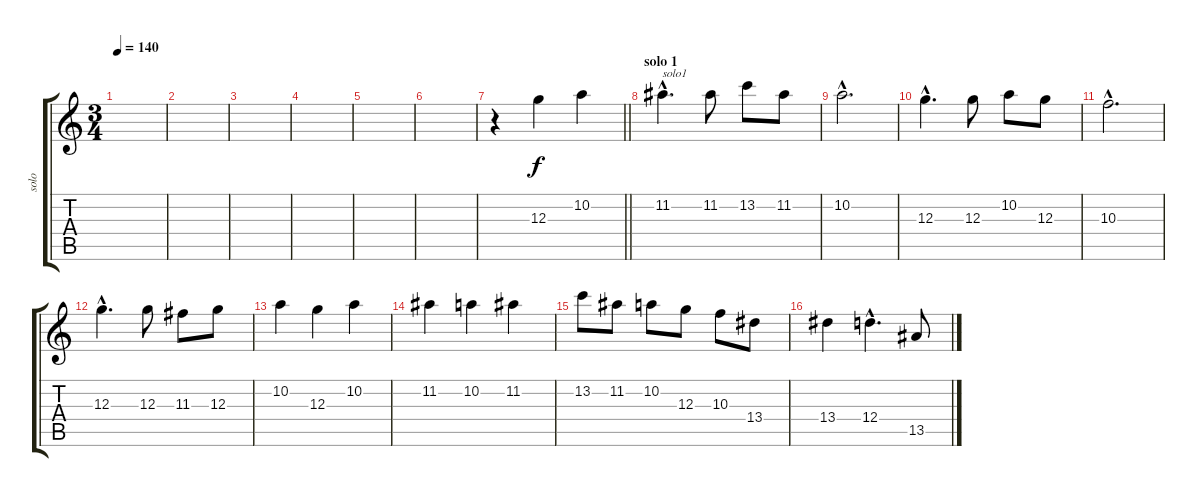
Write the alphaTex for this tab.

\track ("solo" "solo") {instrument acousticguitarnylon}
\staff {score tabs}
\tuning (E4 B3 G3 D3 A2 E2) {hide}
\ts (3 4)
\tempo 140
\clef g2
\ks c
|
|
|
|
|
|
\barLineRight lightlight
r.4 12.3.4 10.2.4 |
\section ("" "solo 1")
11.2{hac}.4{d txt "solo1"} 11.2.8 13.2.8 11.2.8 |
10.2{hac}.2{d} |
12.3{hac}.4{d} 12.3.8 10.2.8 12.3.8 |
10.3{hac}.2{d} |
12.3{hac}.4{d} 12.3.8 11.3.8 12.3.8 |
10.2.4 12.3.4 10.2.4 |
11.2.4 10.2.4 11.2.4 |
13.2.8 11.2.8 10.2.8 12.3.8 10.3.8 13.4.8 |
13.4.4 12.4{hac}.4{d} 13.5.8
